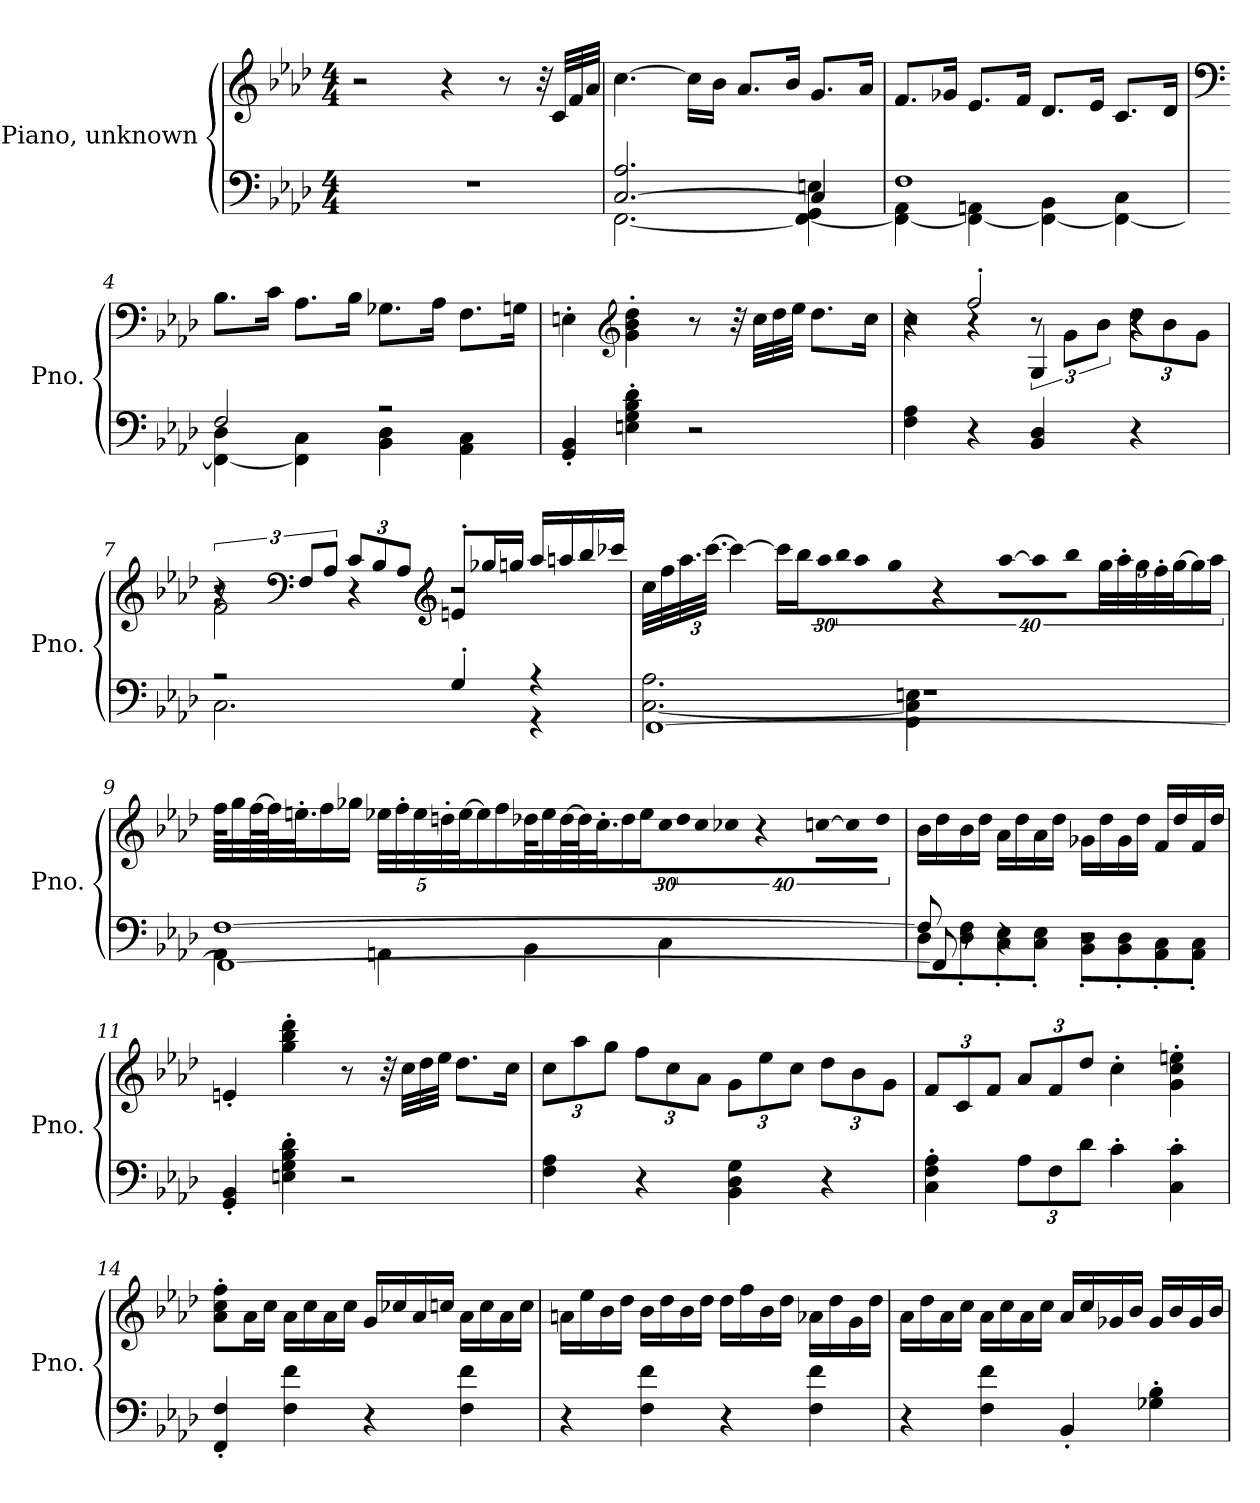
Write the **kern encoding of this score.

**kern	**kern
*part1	*part1
*staff2	*staff1
*I"Piano, unknown	*
*I'Pno.	*
*clefF4	*clefG2
*k[b-e-a-d-]	*k[b-e-a-d-]
*M4/4	*M4/4
*MM120	*MM120
=1	=1
1r	2r
.	4r
.	8r
.	32r
.	32c/LLL
.	32f/
.	32a-/JJJ
=2	=2
*^	*
[2.C/ 2.A-/	[2.FF\	[4.cc\
.	.	16cc\LL]
.	.	16b-\JJ
.	.	8.a-/L
.	.	16b-/Jk
4C/]	4FF\_ 4GG\ 4En\	8.g/L
.	.	16a-/Jk
=3	=3	=3
1F	4FF\_ 4AA-\	8.f/L
.	.	16g-X/Jk
.	4FF\_ 4AAn\	8.e-/L
.	.	16f/Jk
.	4FF\_ 4BB-\	8.d-/L
.	.	16e-/Jk
.	4FF\_ 4C\	8.c/L
.	.	16d-/Jk
=4	=4	=4
*	*	*clefF4
2F/	4FF\_ 4D-\	8.B-\L
.	.	16c\Jk
.	4FF\] 4C\	8.A-\L
.	.	16B-\Jk
2r	4BB-\ 4D-\	8.G-X\L
.	.	16A-\Jk
.	4AA-\ 4C\	8.F\L
.	.	16Gn\Jk
*v	*v	*
!!LO:LB:g=z
=5	=5
4GG/' 4BB-/'	4En'\
*	*clefG2
4En\' 4G\' 4B-\' 4d-\'	4g\' 4b-\' 4dd-\'
2r	8r
.	32r
.	32cc\LLL
.	32dd-\
.	32ee-\JJJ
.	8.dd-\L
.	16cc\Jk
=6	=6
*	*^
*	*	*^
4F\ 4A-\	4r	4cc\	2r
4r	2ff'/	4r	.
4BB-/ 4D-/	.	12r	4G/
.	.	12g\L	.
.	.	12b-\J	.
*	*	*Xbrackettup	*
4r	4r	12dd-\L	4r
.	.	12b-\	.
.	.	12g\J	.
=7	=7	=7	=7
*^	*	*	*
*	*	*brackettup	*	*
2r	2.C\	12r	2f\	4r
*	*	*clefF4	*	*
.	.	12F/L	.	.
.	.	12A-/J	.	.
*	*	*	*	*Xbrackettup
.	.	4r	.	12c/L
.	.	.	.	12B-/
.	.	.	.	12A-/J
*	*	*clefG2	*	*
4G'/	.	8en'/L	2r	2r
.	.	16gg-X/L	.	.
.	.	16ggn/JJ	.	.
4r	4r	16aa-/LL	.	.
.	.	16aan/	.	.
.	.	16bb-/	.	.
.	.	16ccc-X/JJ	.	.
*	*	*v	*v	*v
!!LO:LB:g=z
=8	=8	=8
*	*^	*
1r	[2.C\ 2.A-\	[1FF	32cc\LLL
.	.	.	32ff\
.	.	.	48.aa-\
.	.	.	[48.ccc\JJJ
.	.	.	4ccc\_
.	.	.	16ccc\LL]
.	.	.	16bb-\
*	*	*	*brackettup
!	!	!	!LO:N:vis=64
.	.	.	960%17aa-\KL
!	!	!	!LO:N:vis=32
.	.	.	640%23bb-\
!	!	!	!LO:N:vis=64
.	.	.	960%17aa-\L
!	!	!	!LO:N:vis=64
.	.	.	960%17gg\JJJJ
!	!	!	!LO:N:vis=64
.	.	.	960%17r
.	.	.	1920ryy
!	!	!	!LO:N:vis=64
.	.	.	[960%17aa-\KKLL
.	.	.	16aa-\]
.	.	.	16bb-\JJ
*	*	*	*Xbrackettup
.	4GG\ 4C\] 4En\	.	40gg\LLL
.	.	.	40aa-'\
.	.	.	40gg\
.	.	.	40ff'\
.	.	.	[40gg\J
.	.	.	16gg\]
.	.	.	16aa-\JJ
!!LO:LB:g=z
=9	=9	=9	=9
[1F	4AA-\	1FF_	64ff\KLLL
.	.	.	32gg\
.	.	.	[64ff\L
.	.	.	64ff\J]
.	.	.	32.een'\J
.	.	.	16ff\
.	.	.	16gg-X\JJ
.	4AAn\	.	40ee-X\LLL
.	.	.	40ff'\
.	.	.	40ee-\
.	.	.	40ddn'\
.	.	.	[40ee-\J
.	.	.	16ee-\]
.	.	.	16ff\
.	4BB-\	.	64dd-X\KL
.	.	.	32ee-\
.	.	.	[64dd-\L
.	.	.	64dd-\J]
.	.	.	32.cc'\J
.	.	.	16dd-\
.	.	.	16ee-\
*	*	*	*brackettup
!	!	!	!LO:N:vis=64
.	4C\	.	960%17cc\KL
!	!	!	!LO:N:vis=32
.	.	.	640%23dd-\
!	!	!	!LO:N:vis=64
.	.	.	960%17cc\L
!	!	!	!LO:N:vis=64
.	.	.	960%17cc-X\JJJJ
!	!	!	!LO:N:vis=64
.	.	.	960%17r
.	.	.	1920ryy
!	!	!	!LO:N:vis=64
.	.	.	[960%17ccn\KKLL
.	.	.	16cc\]
.	.	.	16dd-\JJ
!!LO:LB:g=z
=10	=10	=10	=10
8F/]	8D-\L	8FF/]	16b-\LL
.	.	.	16dd-\
8r	8D-\' 8F\'	8r	16b-\
.	.	.	16dd-\JJ
4r	8C\' 8E-\'	4r	16a-\LL
.	.	.	16dd-\
.	8C\' 8E-\'J	.	16a-\
.	.	.	16dd-\JJ
2r	8BB-\' 8D-\'L	2r	16g-X\LL
.	.	.	16dd-\
.	8BB-\' 8D-\'	.	16g-\
.	.	.	16dd-\JJ
.	8AA-\' 8C\'	.	16f/LL
.	.	.	16dd-/
.	8AA-\' 8C\'J	.	16f/
.	.	.	16dd-/JJ
*v	*v	*v	*
=11	=11
4GG/' 4BB-/'	4en'/
4En\' 4G\' 4B-\' 4d-\'	4gg\' 4bb-\' 4ddd-\'
2r	8r
.	32r
.	32cc\LLL
.	32dd-\
.	32ee-\JJJ
.	8.dd-\L
.	16cc\Jk
=12	=12
*	*Xbrackettup
4F\ 4A-\	12cc\L
.	12aa-\
.	12gg\J
4r	12ff\L
.	12cc\
.	12a-\J
4BB-\ 4D-\ 4G\	12g\L
.	12ee-\
.	12cc\J
4r	12dd-\L
.	12b-\
.	12g\J
!!LO:LB:g=z
=13	=13
4C\' 4F\' 4A-\'	12f/L
.	12c/
.	12f/J
*Xbrackettup	*
12A-\L	12a-/L
12F\	12f/
12d-\J	12dd-/J
4c'\	4cc'\
4C\' 4c\'	4g\' 4cc\' 4een\'
=14	=14
4FF/' 4F/'	8a-\' 8cc\' 8ff\'L
.	16a-\L
.	16cc\JJ
4F\ 4f\	16a-\LL
.	16cc\
.	16a-\
.	16cc\JJ
4r	16g/LL
.	16cc-X/
.	16a-/
.	16ccn/JJ
4F\ 4f\	16a-\LL
.	16cc\
.	16a-\
.	16cc\JJ
=15	=15
4r	16an\LL
.	16ee-\
.	16b-\
.	16dd-\JJ
4F\ 4f\	16b-\LL
.	16dd-\
.	16b-\
.	16dd-\JJ
4r	16dd-\LL
.	16ff\
.	16b-\
.	16dd-\JJ
4F\ 4f\	16a-X\LL
.	16dd-\
.	16g\
.	16dd-\JJ
!!LO:PB:g=z
=16	=16
4r	16a-\LL
.	16dd-\
.	16a-\
.	16cc\JJ
4F\ 4f\	16a-\LL
.	16cc\
.	16a-\
.	16cc\JJ
4BB-'/	16a-/LL
.	16cc/
.	16g-X/
.	16b-/JJ
4G-X\' 4B-\'	16g-/LL
.	16b-/
.	16g-/
.	16b-/JJ
=	=
*-	*-
